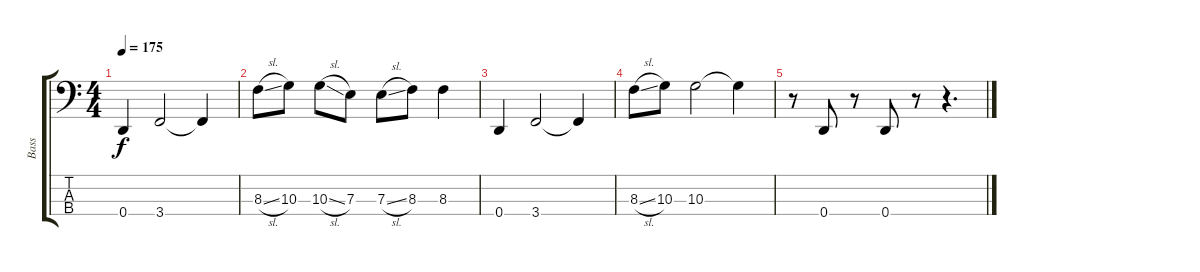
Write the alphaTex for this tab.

\track ("Bass" "Bass") {instrument electricbassfinger}
\staff {score tabs}
\tuning (G2 D2 A1 D1) {hide}
\ts (4 4)
\tempo 175
\clef f4
\ks c
0.4.4{dy f} 3.4.2 3.4{t}.4 |
8.3{sl}.8 10.3.8 10.3{sl}.8 7.3.8 7.3{sl}.8 8.3.8 8.3.4 |
0.4.4 3.4.2 3.4{t}.4 |
8.3{sl}.8 10.3.8 10.3.2 10.3{t}.4 |
r.8 0.4.8 r.8 0.4.8 r.8 r.4{d}
